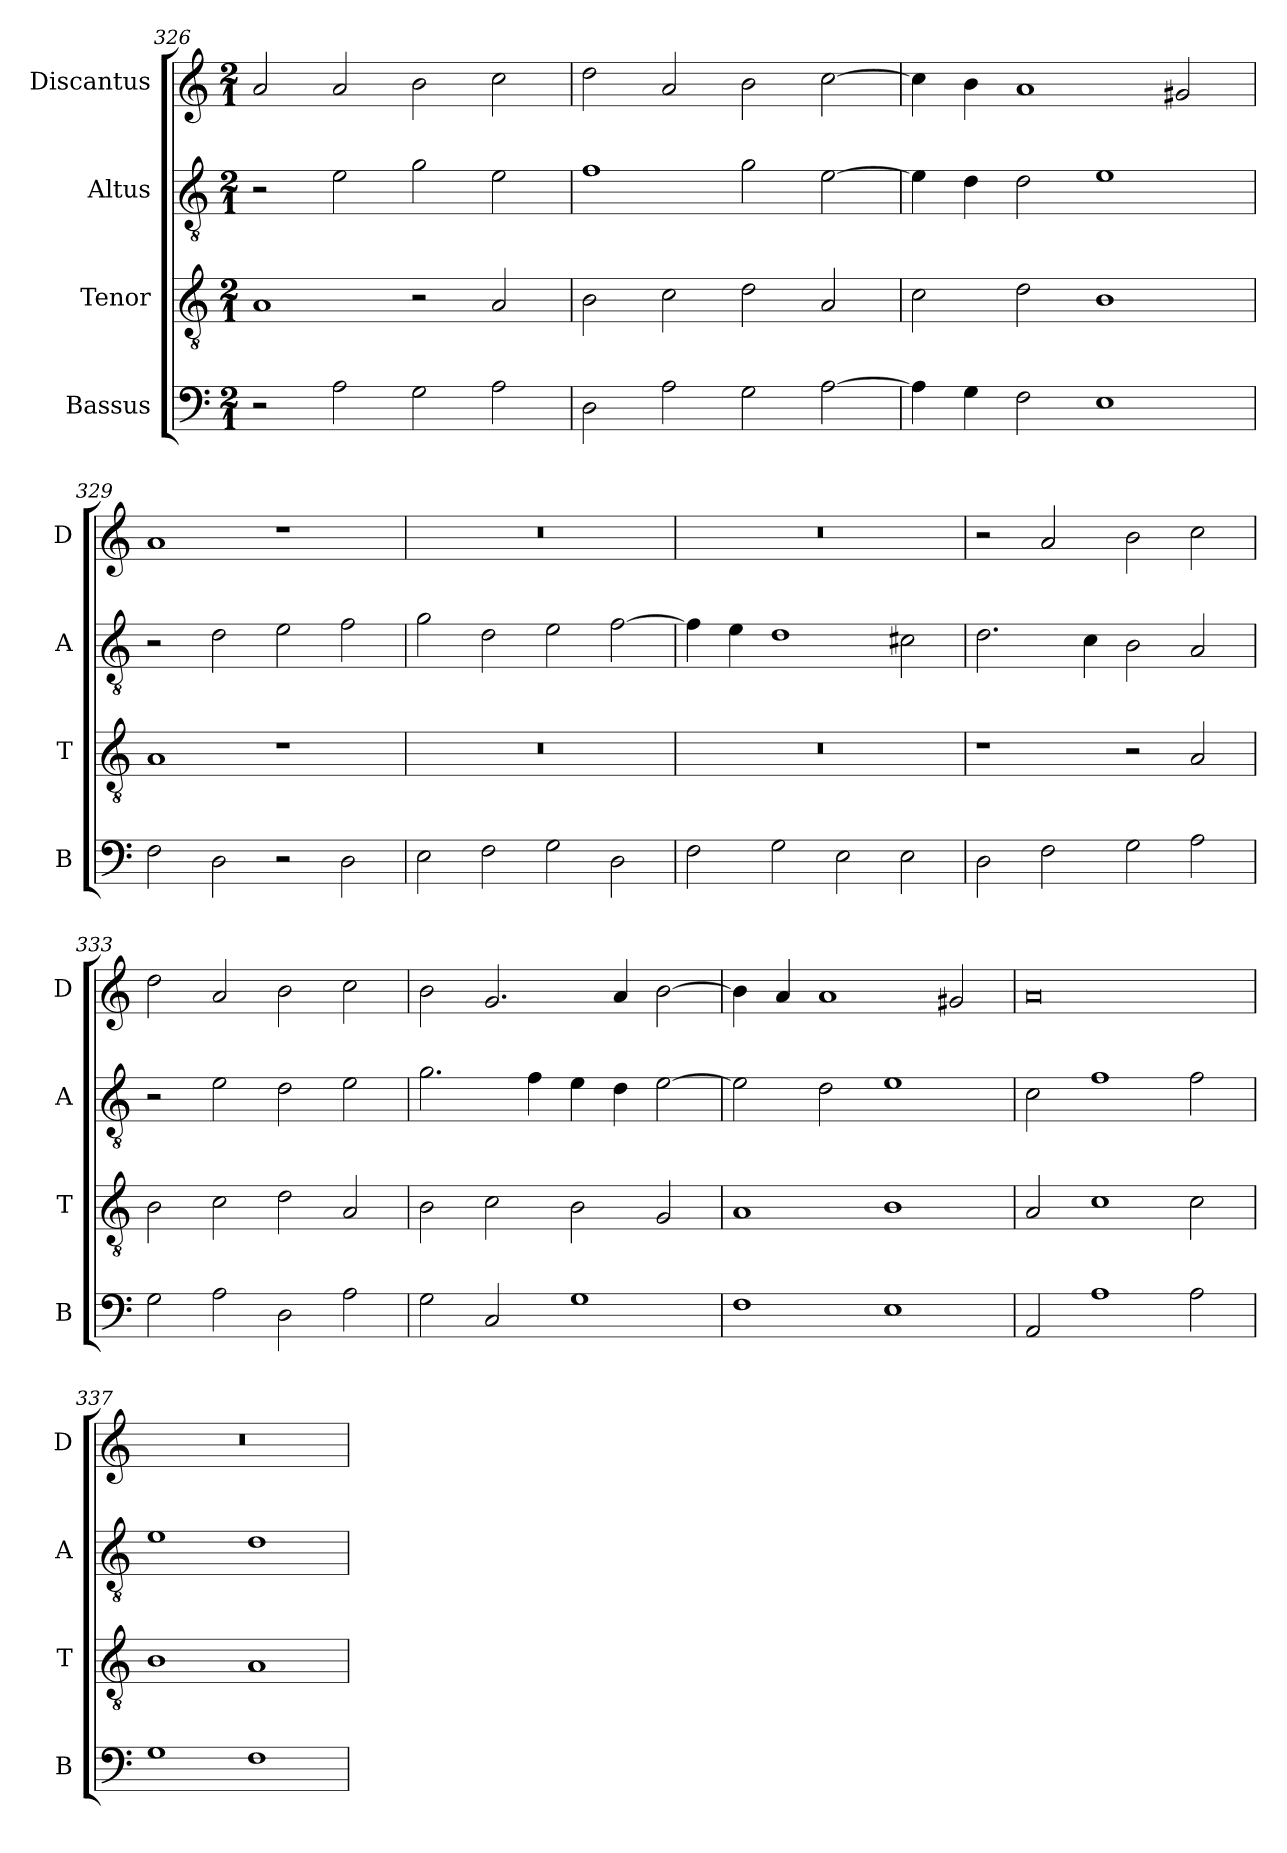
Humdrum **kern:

**kern	**kern	**kern	**kern
*part4	*part3	*part2	*part1
*staff4	*staff3	*staff2	*staff1
*I"Bassus	*I"Tenor	*I"Altus	*I"Discantus
*I'B	*I'T	*I'A	*I'D
*clefF4	*clefGv2	*clefGv2	*clefG2
*k[]	*k[]	*k[]	*k[]
*M2/1	*M2/1	*M2/1	*M2/1
=326	=326	=326	=326
2r	1A	2r	2a
2A	.	2e	2a
2G	2r	2g	2b
2A	2A	2e	2cc
=327	=327	=327	=327
2D	2B	1f	2dd
2A	2c	.	2a
2G	2d	2g	2b
[2A	2A	[2e	[2cc
=328	=328	=328	=328
4A]	2c	4e]	4cc]
4G	.	4d	4b
2F	2d	2d	1a
1E	1B	1e	.
.	.	.	2g#X
=329	=329	=329	=329
2F	1A	2r	1a
2D	.	2d	.
2r	1r	2e	1r
2D	.	2f	.
=330	=330	=330	=330
2E	0r	2g	0r
2F	.	2d	.
2G	.	2e	.
2D	.	[2f	.
=331	=331	=331	=331
2F	0r	4f]	0r
.	.	4e	.
2G	.	1d	.
2E	.	.	.
2E	.	2c#X	.
=332	=332	=332	=332
2D	1r	2.d	2r
2F	.	.	2a
.	.	4c	.
2G	2r	2B	2b
2A	2A	2A	2cc
=333	=333	=333	=333
2G	2B	2r	2dd
2A	2c	2e	2a
2D	2d	2d	2b
2A	2A	2e	2cc
=334	=334	=334	=334
2G	2B	2.g	2b
2C	2c	.	2.g
.	.	4f	.
1G	2B	4e	.
.	.	4d	4a
.	2G	[2e	[2b
=335	=335	=335	=335
1F	1A	2e]	4b]
.	.	.	4a
.	.	2d	1a
1E	1B	1e	.
.	.	.	2g#X
=336	=336	=336	=336
2AA	2A	2c	0a
1A	1c	1f	.
2A	2c	2f	.
=337	=337	=337	=337
1G	1B	1e	0r
1F	1A	1d	.
=	=	=	=
*-	*-	*-	*-
